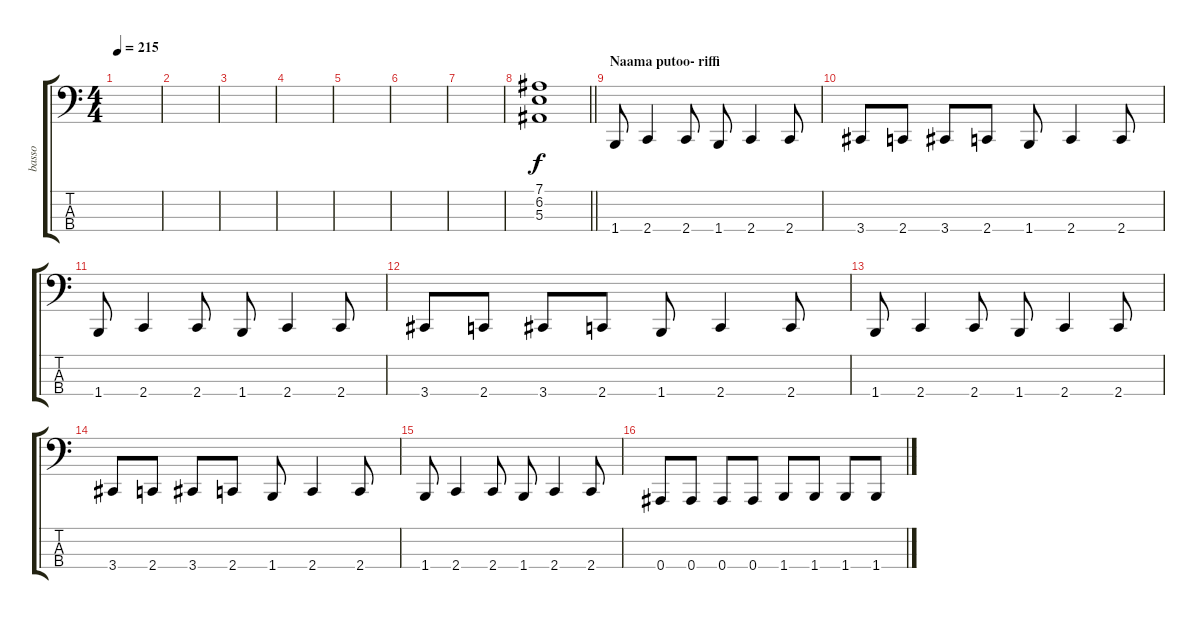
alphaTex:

\track ("basso" "basso") {instrument electricbasspick}
\staff {score tabs}
\tuning (Eb2 Bb1 F1 Bb0) {hide}
\ts (4 4)
\tempo 215
\clef f4
\ks c
|
|
|
|
|
|
|
\barLineRight lightlight
(7.1 6.2 5.3).1 |
\section ("" "Naama putoo- riffi")
1.4.8 2.4.4 2.4.8 1.4.8 2.4.4 2.4.8 |
3.4.8 2.4.8 3.4.8 2.4.8 1.4.8 2.4.4 2.4.8 |
1.4.8 2.4.4 2.4.8 1.4.8 2.4.4 2.4.8 |
3.4.8 2.4.8 3.4.8 2.4.8 1.4.8 2.4.4 2.4.8 |
1.4.8 2.4.4 2.4.8 1.4.8 2.4.4 2.4.8 |
3.4.8 2.4.8 3.4.8 2.4.8 1.4.8 2.4.4 2.4.8 |
1.4.8 2.4.4 2.4.8 1.4.8 2.4.4 2.4.8 |
0.4.8 0.4.8 0.4.8 0.4.8 1.4.8 1.4.8 1.4.8 1.4.8
